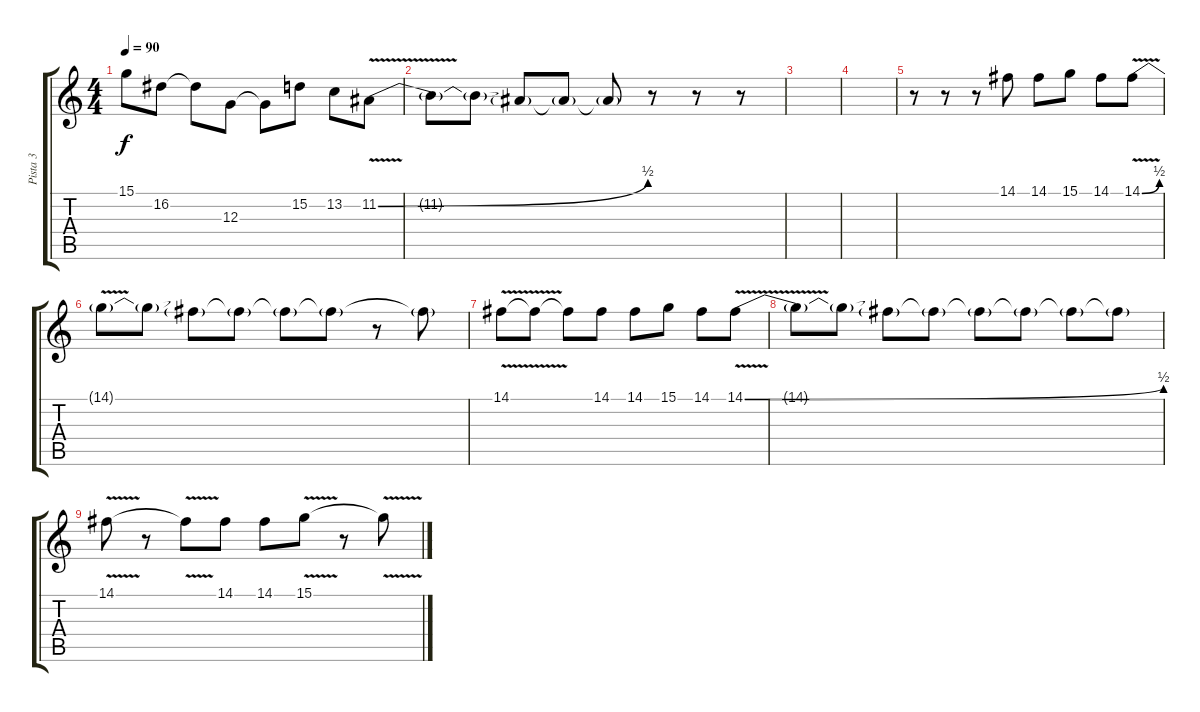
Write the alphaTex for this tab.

\track ("Pista 3" "Pista 3") {instrument lead3calliope}
\staff {score tabs}
\tuning (E4 B3 G3 D3 A2 E2) {hide}
\ts (4 4)
\tempo 90
\clef g2
\ks c
15.1.8{dy f} 16.2.8 16.2{t}.8 12.3.8 12.3{t}.8 15.2.8 13.2.8 11.2{be (bend 0 0 60 2) v}.8 |
11.2{t}.8 11.2{t}.8 11.2{t}.8 11.2{t}.8 11.2{t}.8 r.8 r.8 r.8 |
|
|
r.8 r.8 r.8 14.1.8 14.1.8 15.1.8 14.1.8 14.1{be (bend 0 0 60 2) v}.8 |
14.1{t}.8 14.1{t}.8 14.1{t}.8 14.1{t}.8 14.1{t}.8 14.1{t}.8 r.8 14.1{t}.8 |
14.1{v}.8 14.1{t}.8 14.1{t}.8 14.1.8 14.1.8 15.1.8 14.1.8 14.1{be (bend 0 0 60 2) v}.8 |
14.1{t}.8 14.1{t}.8 14.1{t}.8 14.1{t}.8 14.1{t}.8 14.1{t}.8 14.1{t}.8 14.1{t}.8 |
14.1{v}.8 r.8 14.1{t}.8 14.1.8 14.1.8 15.1{v}.8 r.8 15.1{t}.8
